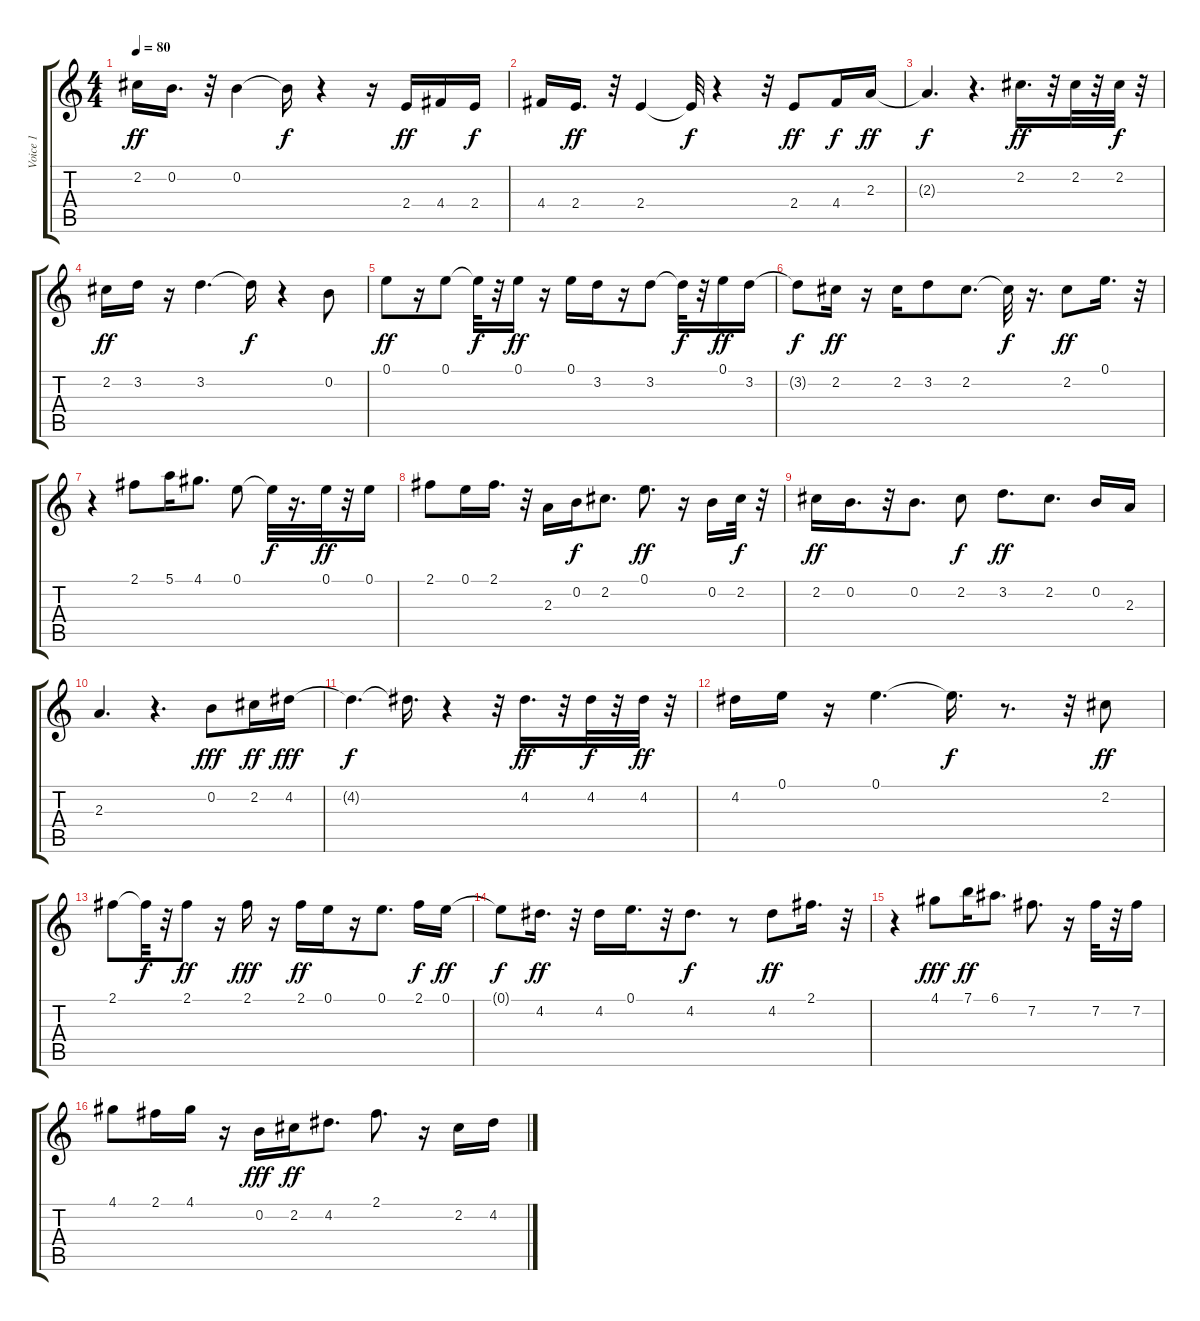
\track ("Voice 1" "Voice 1") {instrument electricguitarjazz}
\staff {score tabs}
\tuning (E4 B3 G3 D3 A2 E2) {hide}
\ts (4 4)
\tempo 80
\clef g2
\ks c
2.2.16{dy ff} 0.2.16{d} r.32 0.2.4 0.2{t}.16{dy f} r.4 r.16 2.4.16{dy ff} 4.4.16 2.4.16{dy f} |
4.4.16 2.4.16{d dy ff} r.32 2.4.4 2.4{t}.32{dy f} r.4 r.32 2.4.8{dy ff} 4.4.16{dy f} 2.3.16{dy ff} |
2.3{t}.4{d dy f} r.4{d} 2.2.16{d dy ff} r.32 2.2.32 r.32 2.2.32{dy f} r.32 |
2.2.16{dy ff} 3.2.16 r.16 3.2.4{d} 3.2{t}.16{dy f} r.4 0.2.8 |
0.1.8{dy ff} r.16 0.1.8 0.1{t}.32{dy f} r.32 0.1.16{dy ff} r.16 0.1.16 3.2.16 r.16 3.2.8 3.2{t}.32{dy f} r.32 0.1.16{dy ff} 3.2.16 |
3.2{t}.8{dy f} 2.2.16{dy ff} r.16 2.2.16 3.2.8 2.2.8{d} 2.2{t}.32{dy f} r.16{d} 2.2.8{dy ff} 0.1.16{d} r.32 |
r.4 2.1.8 5.1.16 4.1.8{d} 0.1.8 0.1{t}.32{dy f} r.16{d} 0.1.32{dy ff} r.32 0.1.16 |
2.1.8 0.1.16 2.1.16{d} r.32 2.3.16 0.2.16{dy f} 2.2.8{d} 0.1.8{d dy ff} r.16 0.2.16 2.2.32{dy f} r.32 |
2.2.16{dy ff} 0.2.16{d} r.32 0.2.8{d} 2.2.8{dy f} 3.2.8{d dy ff} 2.2.8{d} 0.2.16 2.3.16 |
2.3.4{d} r.4{d} 0.2.8{dy fff} 2.2.16{dy ff} 4.2.16{dy fff} |
4.2{t}.4{d dy f} 4.2{t}.16{d} r.4 r.32 4.2.16{d dy ff} r.32 4.2.32{dy f} r.32 4.2.32{dy ff} r.32 |
4.2.16 0.1.16 r.16 0.1.4{d} 0.1{t}.16{d dy f} r.8{d} r.32 2.2.8{dy ff} |
2.1.8 2.1{t}.32{dy f} r.32 2.1.8{dy ff} r.16 2.1.16{dy fff} r.16 2.1.16{dy ff} 0.1.16 r.16 0.1.8{d} 2.1.16{dy f} 0.1.16{dy ff} |
0.1{t}.8{dy f} 4.2.16{d dy ff} r.32 4.2.16 0.1.16{d} r.32 4.2.8{d dy f} r.8 4.2.8{dy ff} 2.1.16{d} r.32 |
r.4 4.1.8{dy fff} 7.1.16{dy ff} 6.1.8{d} 7.2.8{d} r.16 7.2.32 r.32 7.2.16 |
4.1.8 2.1.16 4.1.16 r.16 0.2.16{dy fff} 2.2.16{dy ff} 4.2.8{d} 2.1.8{d} r.16 2.2.16 4.2.16
